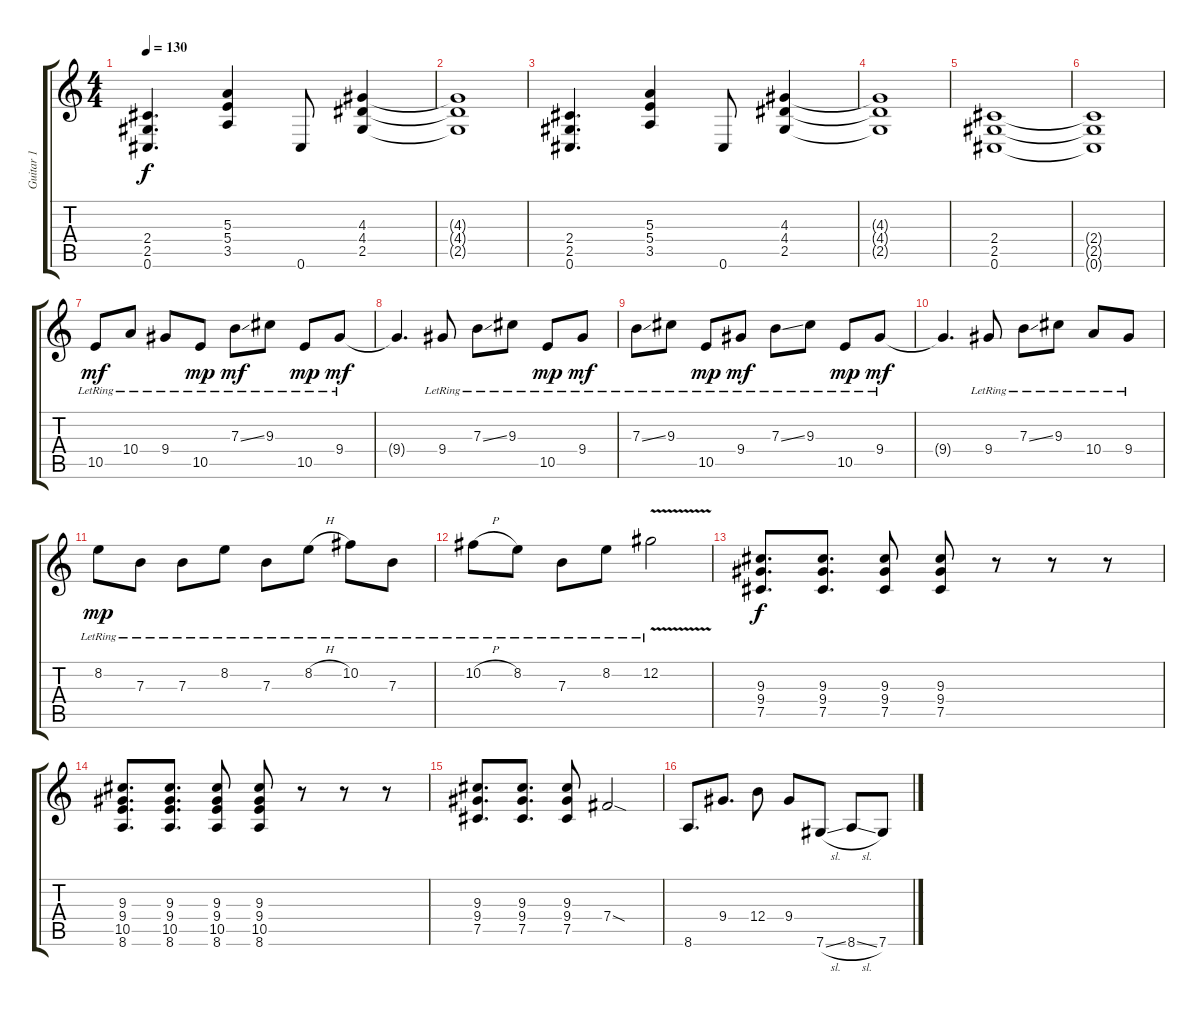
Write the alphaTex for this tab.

\track ("Guitar 1" "Guitar 1") {instrument electricguitarjazz}
\staff {score tabs}
\tuning (Db4 Ab3 E3 B2 Gb2 Db2) {hide}
\ts (4 4)
\tempo 130
\clef g2
\ks c
(2.4 2.5 0.6).4{d dy f} (5.3 5.4 3.5).4 0.6.8 (4.3 4.4 2.5).4 |
(4.3{t} 4.4{t} 2.5{t}).1 |
(2.4 2.5 0.6).4{d} (5.3 5.4 3.5).4 0.6.8 (4.3 4.4 2.5).4 |
(4.3{t} 4.4{t} 2.5{t}).1 |
(2.4 2.5 0.6).1{instrument electricguitarjazz} |
(2.4{t} 2.5{t} 0.6{t}).1 |
10.5{lr}.8{dy mf} 10.4{lr}.8 9.4{lr}.8 10.5{lr}.8{dy mp} 7.3{ss lr}.8{dy mf} 9.3{lr}.8 10.5{lr}.8{dy mp} 9.4{lr}.8{dy mf} |
9.4{t}.4{d} 9.4{lr}.8 7.3{ss lr}.8 9.3{lr}.8 10.5{lr}.8{dy mp} 9.4{lr}.8{dy mf} |
7.3{ss lr}.8 9.3{lr}.8 10.5{lr}.8{dy mp} 9.4{lr}.8{dy mf} 7.3{ss lr}.8 9.3{lr}.8 10.5{lr}.8{dy mp} 9.4{lr}.8{dy mf} |
9.4{t}.4{d} 9.4{lr}.8 7.3{ss lr}.8 9.3{lr}.8 10.4{lr}.8 9.4{lr}.8 |
8.2{lr}.8{dy mp} 7.3{lr}.8 7.3{lr}.8 8.2{lr}.8 7.3{lr}.8 8.2{h lr}.8 10.2{lr}.8 7.3{lr}.8 |
10.2{h lr}.8 8.2{lr}.8 7.3{lr}.8 8.2{lr}.8 12.2{v lr}.2 |
(9.3 9.4 7.5).8{d dy f instrument distortionguitar} (9.3 9.4 7.5).8{d} (9.3 9.4 7.5).8 (9.3 9.4 7.5).8 r.8 r.8 r.8 |
(9.3 9.4 10.5 8.6).8{d} (9.3 9.4 10.5 8.6).8{d} (9.3 9.4 10.5 8.6).8 (9.3 9.4 10.5 8.6).8 r.8 r.8 r.8 |
(9.3 9.4 7.5).8{d} (9.3 9.4 7.5).8{d} (9.3 9.4 7.5).8 7.4{sod}.2 |
8.6.8{d} 9.4.8{d} 12.4.8 9.4.8 7.6{sl}.8 8.6{sl}.8 7.6.8
